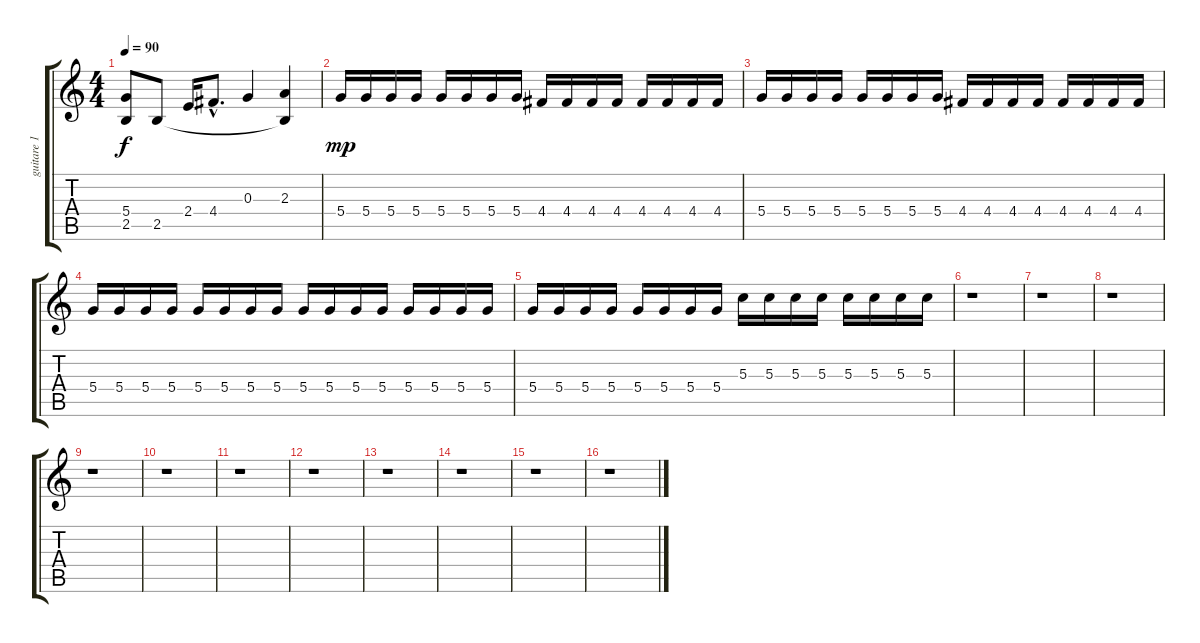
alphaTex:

\track ("guitare 1" "guitare 1") {instrument acousticguitarsteel}
\staff {score tabs}
\tuning (E4 B3 G3 D3 A2 E2) {hide}
\ts (4 4)
\tempo 90
\clef g2
\ks c
(5.4{t} 2.5{t}).8{dy f} 2.5.8 2.4.16 4.4{hac}.8{d} 0.3.4 (2.3 2.5{t}).4 |
5.4.16{dy mp} 5.4.16 5.4.16 5.4.16 5.4.16 5.4.16 5.4.16 5.4.16 4.4.16 4.4.16 4.4.16 4.4.16 4.4.16 4.4.16 4.4.16 4.4.16 |
5.4.16 5.4.16 5.4.16 5.4.16 5.4.16 5.4.16 5.4.16 5.4.16 4.4.16 4.4.16 4.4.16 4.4.16 4.4.16 4.4.16 4.4.16 4.4.16 |
5.4.16 5.4.16 5.4.16 5.4.16 5.4.16 5.4.16 5.4.16 5.4.16 5.4.16 5.4.16 5.4.16 5.4.16 5.4.16 5.4.16 5.4.16 5.4.16 |
5.4.16 5.4.16 5.4.16 5.4.16 5.4.16 5.4.16 5.4.16 5.4.16 5.3.16 5.3.16 5.3.16 5.3.16 5.3.16 5.3.16 5.3.16 5.3.16 |
r.1 |
r.1 |
r.1 |
r.1 |
r.1 |
r.1 |
r.1 |
r.1 |
r.1 |
r.1 |
r.1
